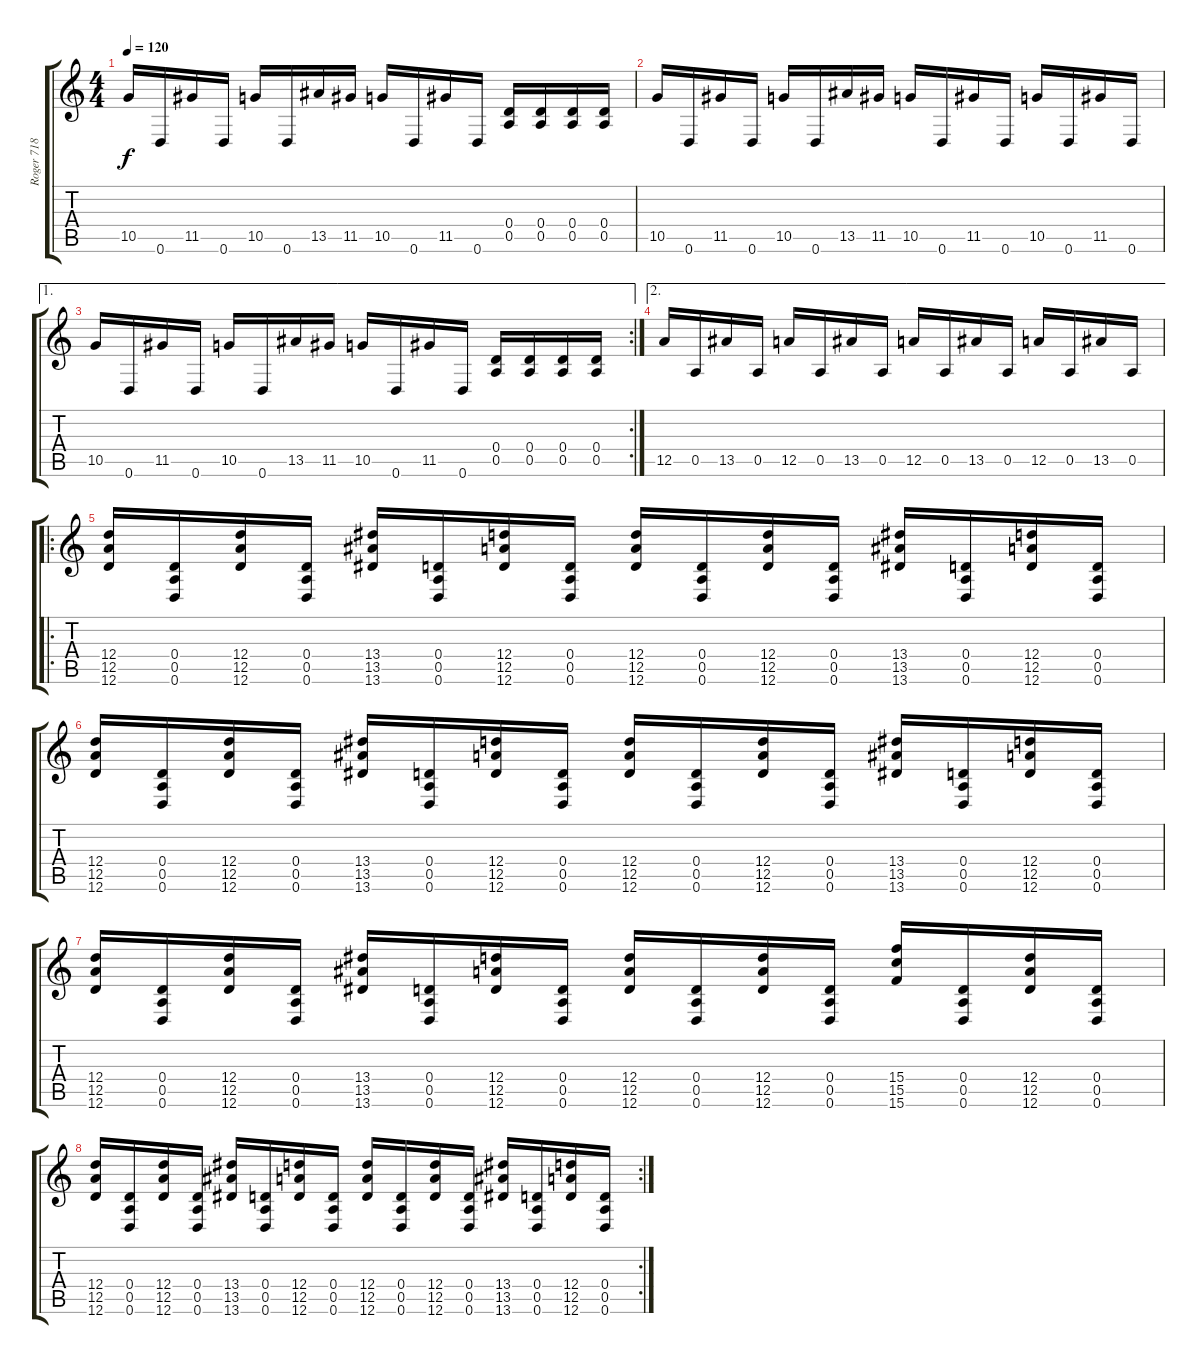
\track ("Roger 718" "Roger 718") {instrument distortionguitar}
\staff {score tabs}
\tuning (E4 B3 G3 D3 A2 D2) {hide}
\ts (4 4)
\tempo 120
\clef g2
\ks c
10.5.16{dy f} 0.6.16 11.5.16 0.6.16 10.5.16 0.6.16 13.5.16 11.5.16 10.5.16 0.6.16 11.5.16 0.6.16 (0.4 0.5).16 (0.4 0.5).16 (0.4 0.5).16 (0.4 0.5).16 |
10.5.16 0.6.16 11.5.16 0.6.16 10.5.16 0.6.16 13.5.16 11.5.16 10.5.16 0.6.16 11.5.16 0.6.16 10.5.16 0.6.16 11.5.16 0.6.16 |
\ae 1
\rc 2
10.5.16 0.6.16 11.5.16 0.6.16 10.5.16 0.6.16 13.5.16 11.5.16 10.5.16 0.6.16 11.5.16 0.6.16 (0.4 0.5).16 (0.4 0.5).16 (0.4 0.5).16 (0.4 0.5).16 |
\ae 2
12.5.16 0.5.16 13.5.16 0.5.16 12.5.16 0.5.16 13.5.16 0.5.16 12.5.16 0.5.16 13.5.16 0.5.16 12.5.16 0.5.16 13.5.16 0.5.16 |
\ro
(12.4 12.5 12.6).16 (0.4 0.5 0.6).16 (12.4 12.5 12.6).16 (0.4 0.5 0.6).16 (13.4 13.5 13.6).16 (0.4 0.5 0.6).16 (12.4 12.5 12.6).16 (0.4 0.5 0.6).16 (12.4 12.5 12.6).16 (0.4 0.5 0.6).16 (12.4 12.5 12.6).16 (0.4 0.5 0.6).16 (13.4 13.5 13.6).16 (0.4 0.5 0.6).16 (12.4 12.5 12.6).16 (0.4 0.5 0.6).16 |
(12.4 12.5 12.6).16 (0.4 0.5 0.6).16 (12.4 12.5 12.6).16 (0.4 0.5 0.6).16 (13.4 13.5 13.6).16 (0.4 0.5 0.6).16 (12.4 12.5 12.6).16 (0.4 0.5 0.6).16 (12.4 12.5 12.6).16 (0.4 0.5 0.6).16 (12.4 12.5 12.6).16 (0.4 0.5 0.6).16 (13.4 13.5 13.6).16 (0.4 0.5 0.6).16 (12.4 12.5 12.6).16 (0.4 0.5 0.6).16 |
(12.4 12.5 12.6).16 (0.4 0.5 0.6).16 (12.4 12.5 12.6).16 (0.4 0.5 0.6).16 (13.4 13.5 13.6).16 (0.4 0.5 0.6).16 (12.4 12.5 12.6).16 (0.4 0.5 0.6).16 (12.4 12.5 12.6).16 (0.4 0.5 0.6).16 (12.4 12.5 12.6).16 (0.4 0.5 0.6).16 (15.4 15.5 15.6).16 (0.4 0.5 0.6).16 (12.4 12.5 12.6).16 (0.4 0.5 0.6).16 |
\rc 2
(12.4 12.5 12.6).16 (0.4 0.5 0.6).16 (12.4 12.5 12.6).16 (0.4 0.5 0.6).16 (13.4 13.5 13.6).16 (0.4 0.5 0.6).16 (12.4 12.5 12.6).16 (0.4 0.5 0.6).16 (12.4 12.5 12.6).16 (0.4 0.5 0.6).16 (12.4 12.5 12.6).16 (0.4 0.5 0.6).16 (13.4 13.5 13.6).16 (0.4 0.5 0.6).16 (12.4 12.5 12.6).16 (0.4 0.5 0.6).16
